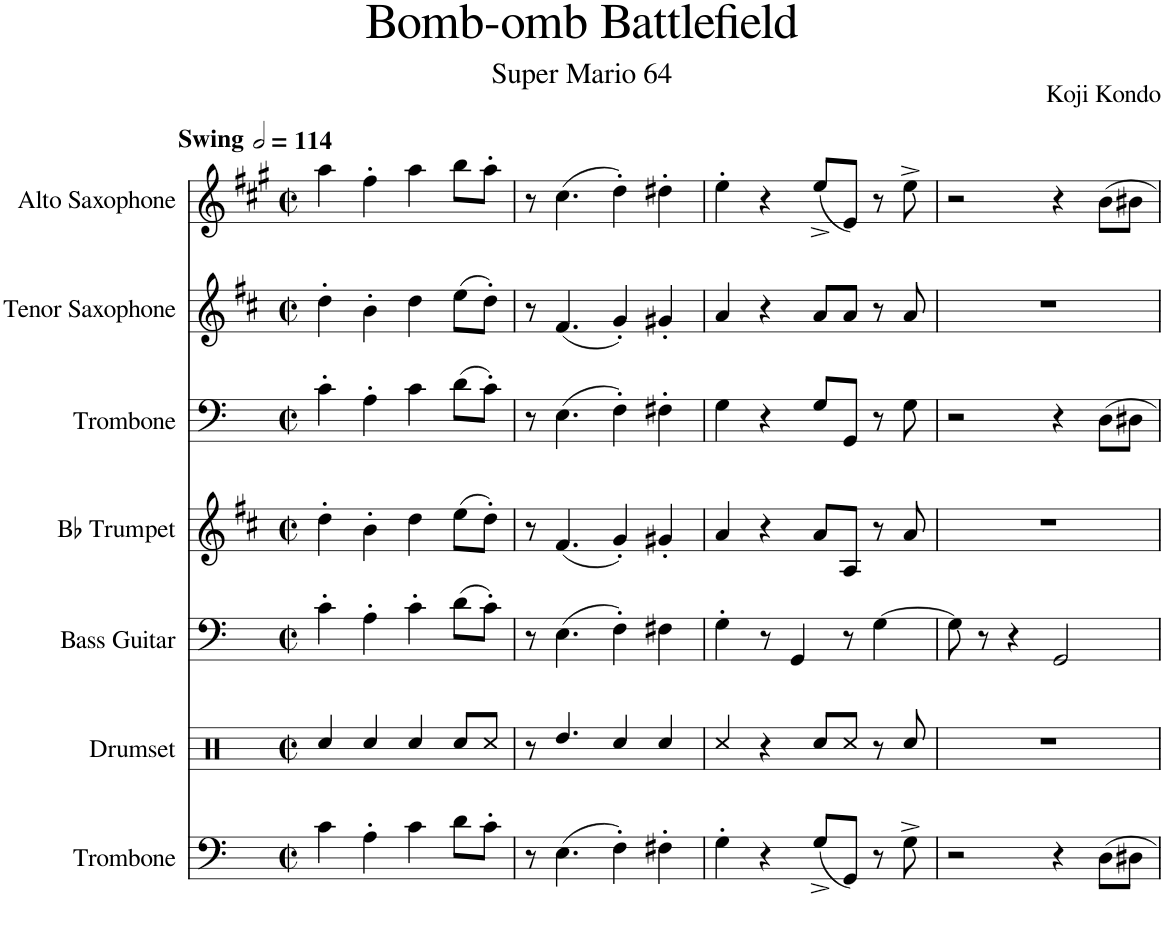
**kern	**kern	**kern	**kern	**kern	**kern	**kern
*part7	*part6	*part5	*part4	*part3	*part2	*part1
*staff7	*staff6	*staff5	*staff4	*staff3	*staff2	*staff1
*I"Trombone	*I"Drumset	*I"Bass Guitar	*I"Bb Trumpet	*I"Trombone	*I"Tenor Saxophone	*I"Alto Saxophone
*I'Tbn.	*I'D. Set	*I'B. Guit.	*I'Bb Tpt.	*I'Tbn.	*I'T. Sax.	*I'A. Sax.
*clefF4	*clefX	*clefF4	*clefG2	*clefF4	*clefG2	*clefG2
*	*	*Trd7c12	*Trd1c2	*	*Trd8c14	*Trd5c9
*k[]	*k[]	*k[]	*k[f#c#]	*k[]	*k[f#c#]	*k[f#c#g#]
*M2/2	*M2/2	*M2/2	*M2/2	*M2/2	*M2/2	*M2/2
*met(c|)	*met(c|)	*met(c|)	*met(c|)	*met(c|)	*met(c|)	*met(c|)
*MM228	*MM228	*MM228	*MM228	*MM228	*MM228	*MM228
=1	=1	=1	=1	=1	=1	=1
!	!	!	!	!	!	!LO:TX:a:B:t=Swing
4c\	4Rcc/	4c'\	4dd'\	4c'\	4dd'\	4aa\
4A'\	4Rcc/	4A'\	4b'\	4A'\	4b'\	4ff#'\
4c\	4Rcc/	4c'\	4dd\	4c\	4dd\	4aa\
8d\L	8Rcc/L	(8d\L	(8ee\L	(8d\L	(8ee\L	8bb\L
8c'\J	8Rcc/J	8c'\J)	8dd'\J)	8c'\J)	8dd'\J)	8aa'\J
=2	=2	=2	=2	=2	=2	=2
8r	8r	8r	8r	8r	8r	8r
(4.E\	4.Rdd/	(4.E\	(4.f#/	(4.E\	(4.f#/	(4.cc#\
4F'\)	4Rcc/	4F'\)	4g'/)	4F'\)	4g'/)	4dd'\)
4F#X'\	4Rcc/	4F#X\	4g#X'/	4F#X'\	4g#X'/	4dd#X'\
=3	=3	=3	=3	=3	=3	=3
4G'\	4Rcc/	4G'\	4a/	4G\	4a/	4ee'\
4r	4r	8r	4r	4r	4r	4r
.	.	4GG/	.	.	.	.
(8G^/L	8Rcc/L	.	8a/L	8G/L	8a/L	(8ee^/L
8GG/J)	8Rcc/J	8r	8A/J	8GG/J	8a/J	8e/J)
8r	8r	[4G\	8r	8r	8r	8r
8G^\	8Rcc/	.	8a/	8G\	8a/	8ee^\
=4	=4	=4	=4	=4	=4	=4
2r	1r	8G\]	1r	2r	1r	2r
.	.	8r	.	.	.	.
.	.	4r	.	.	.	.
4r	.	2GG/	.	4r	.	4r
8D\L	.	.	.	8D\L	.	8b\L
8D#X\J	.	.	.	8D#X\J	.	8b#X\J
=	=	=	=	=	=	=
*-	*-	*-	*-	*-	*-	*-
